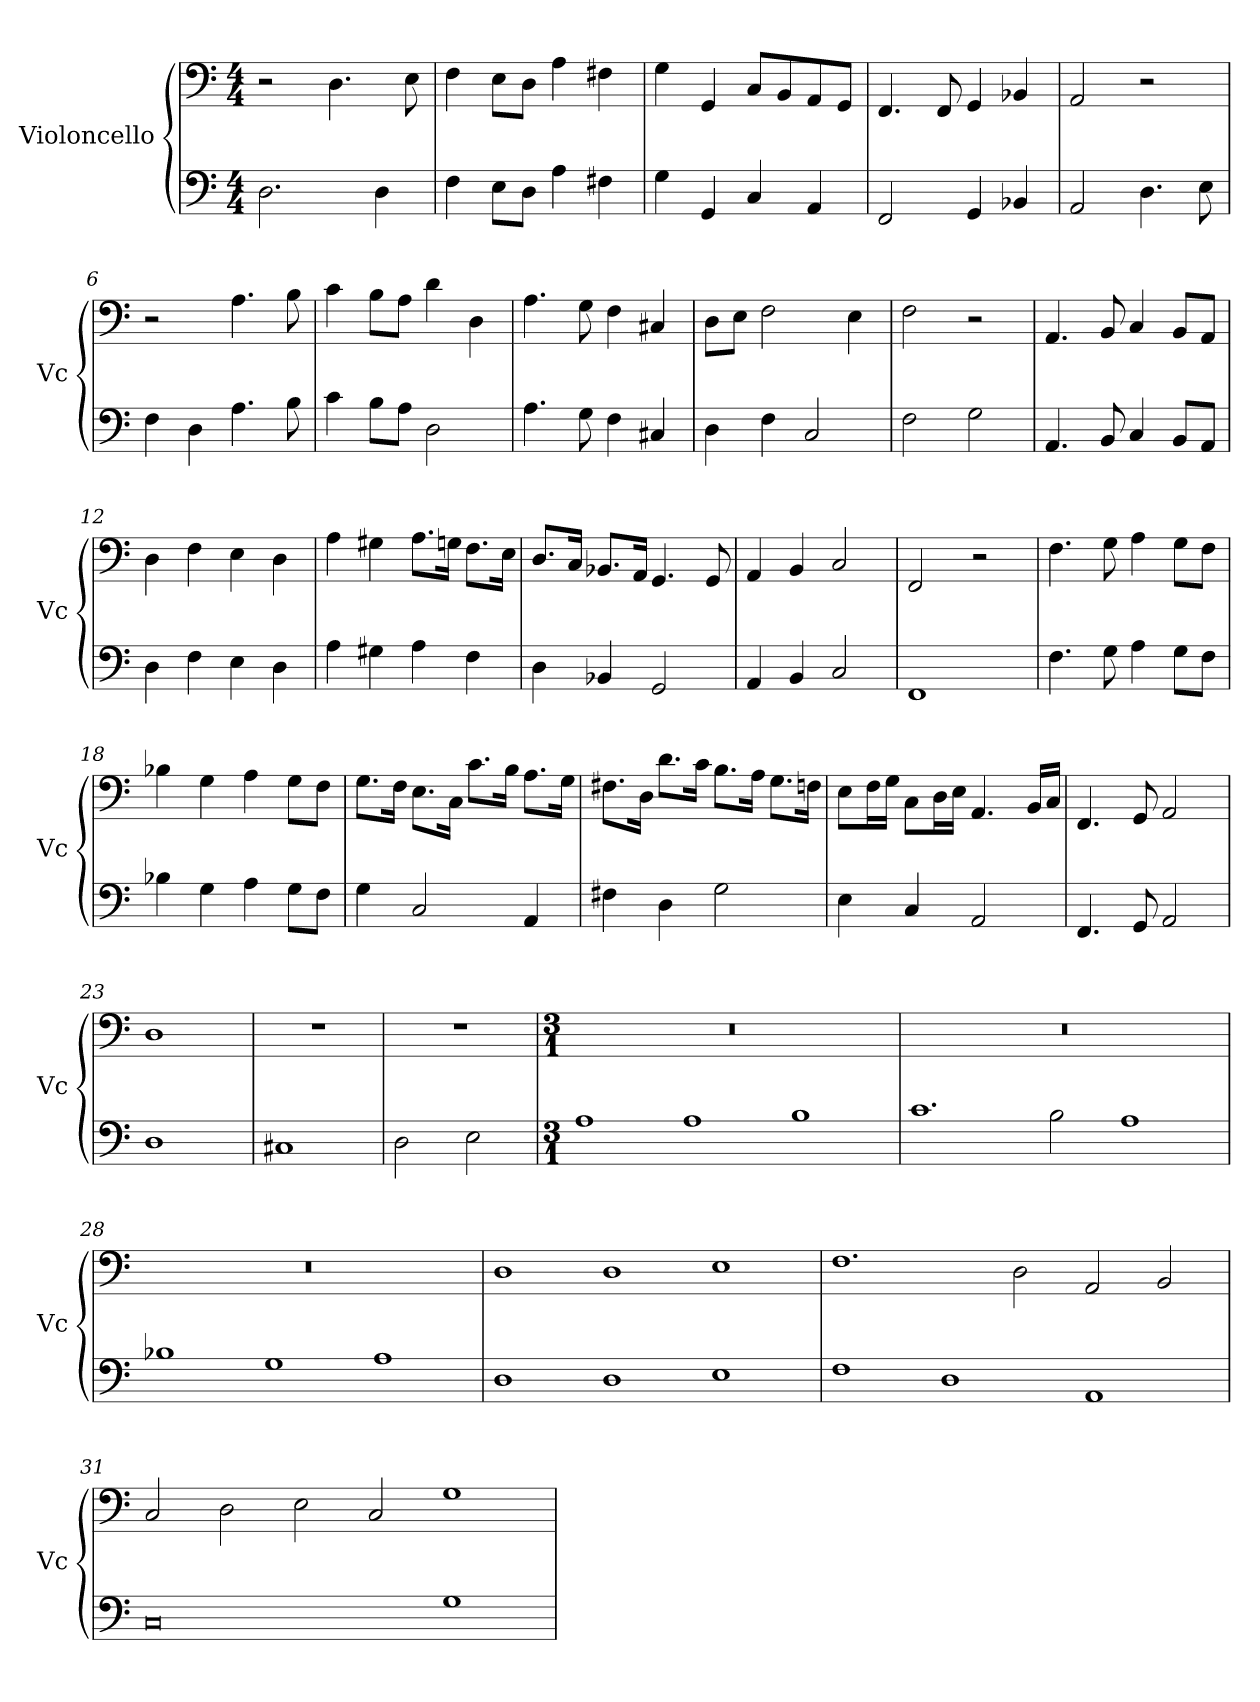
**kern	**kern
*part2	*part1
*staff2	*staff1
*I"Violoncello	*I"Violoncello
*I'Vc	*I'Vc
*clefF4	*clefF4
*k[]	*k[]
*M4/4	*M4/4
*MM120	*MM120
=1	=1
2.D\	2r
.	4.D\
4D\	.
.	8E\
=2	=2
4F\	4F\
8E\L	8E\L
8D\J	8D\J
4A\	4A\
4F#X\	4F#X\
=3	=3
4G\	4G\
4GG/	4GG/
4C/	8C/L
.	8BB/
4AA/	8AA/
.	8GG/J
=4	=4
2FF/	4.FF/
.	8FF/
4GG/	4GG/
4BB-X/	4BB-X/
=5	=5
2AA/	2AA/
4.D\	2r
8E\	.
=6	=6
4F\	2r
4D\	.
4.A\	4.A\
8B\	8B\
=7	=7
4c\	4c\
8B\L	8B\L
8A\J	8A\J
2D\	4d\
.	4D\
=8	=8
4.A\	4.A\
8G\	8G\
4F\	4F\
4C#X/	4C#X/
=9	=9
4D\	8D\L
.	8E\J
4F\	2F\
2C/	.
.	4E\
=10	=10
2F\	2F\
2G\	2r
=11	=11
4.AA/	4.AA/
8BB/	8BB/
4C/	4C/
8BB/L	8BB/L
8AA/J	8AA/J
=12	=12
4D\	4D\
4F\	4F\
4E\	4E\
4D\	4D\
=13	=13
4A\	4A\
4G#X\	4G#X\
4A\	8.A\L
.	16Gn\Jk
4F\	8.F\L
.	16E\Jk
=14	=14
4D\	8.D/L
.	16C/Jk
4BB-X/	8.BB-X/L
.	16AA/Jk
2GG/	4.GG/
.	8GG/
=15	=15
4AA/	4AA/
4BB/	4BB/
2C/	2C/
=16	=16
1FF	2FF/
.	2r
=17	=17
4.F\	4.F\
8G\	8G\
4A\	4A\
8G\L	8G\L
8F\J	8F\J
=18	=18
4B-X\	4B-X\
4G\	4G\
4A\	4A\
8G\L	8G\L
8F\J	8F\J
=19	=19
4G\	8.G\L
.	16F\Jk
2C/	8.E\L
.	16C\Jk
.	8.c\L
.	16B\Jk
4AA/	8.A\L
.	16G\Jk
=20	=20
4F#X\	8.F#X\L
.	16D\Jk
4D\	8.d\L
.	16c\Jk
2G\	8.B\L
.	16A\Jk
.	8.G\L
.	16Fn\Jk
=21	=21
4E\	8E\L
.	16F\L
.	16G\JJ
4C/	8C\L
.	16D\L
.	16E\JJ
2AA/	4.AA/
.	16BB/LL
.	16C/JJ
=22	=22
4.FF/	4.FF/
8GG/	8GG/
2AA/	2AA/
=23	=23
1D	1D
=24	=24
1C#X	1r
=25	=25
2D\	1r
2E\	.
=26	=26
*M3/1	*M3/1
1A	0.r
1A	.
1B	.
=27	=27
1.c	0.r
2B\	.
1A	.
=28	=28
1B-X	0.r
1G	.
1A	.
=29	=29
1D	1D
1D	1D
1E	1E
=30	=30
1F	1.F
1D	.
.	2D\
1AA	2AA/
.	2BB/
=31	=31
0C	2C/
.	2D\
.	2E\
.	2C/
1G	1G
=	=
*-	*-
